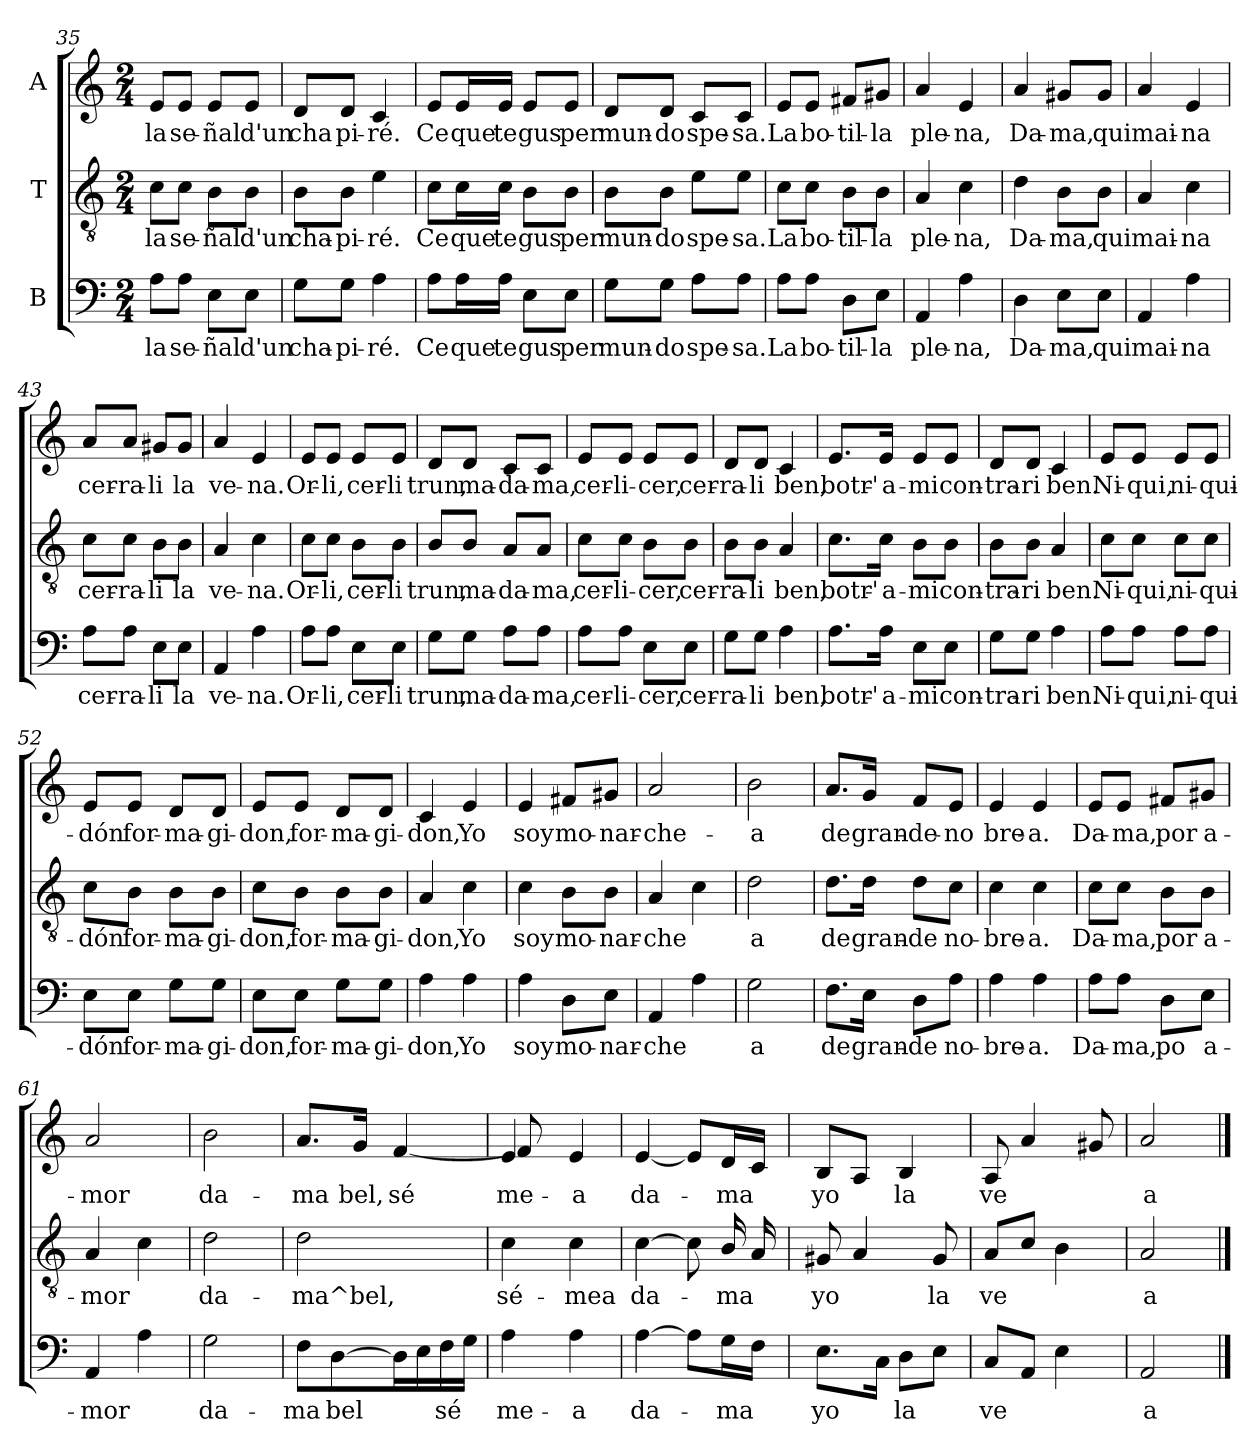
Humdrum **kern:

**kern	**text	**kern	**text	**kern	**text
*part3	*part3	*part2	*part2	*part1	*part1
*staff3	*staff3	*staff2	*staff2	*staff1	*staff1
*I"B	*	*I"T	*	*I"A	*
*clefF4	*	*clefGv2	*	*clefG2	*
*k[]	*	*k[]	*	*	*
*C:	*	*C:	*	*	*
*M2/4	*	*M2/4	*	*M2/4	*
=35	=35	=35	=35	=35	=35
!	!LO:LY:b:cj	!	!LO:LY:b:cj	!	!LO:LY:b:cj
8A\L	la	8c\L	la	8e/L	la
!	!LO:LY:b:cj	!	!LO:LY:b:cj	!	!LO:LY:b:cj
8A\J	se-	8c\J	se-	8e/J	se-
!	!LO:LY:b:cj	!	!LO:LY:b:cj	!	!LO:LY:b:cj
8E\L	-ñal	8B\L	-ñal	8e/L	-ñal
!	!LO:LY:b:cj	!	!LO:LY:b:cj	!	!LO:LY:b:cj
8E\J	d'un	8B\J	d'un	8e/J	d'un
!!LO:PB:g=z
=36	=36	=36	=36	=36	=36
!	!LO:LY:b:cj	!	!LO:LY:b:cj	!	!LO:LY:b:cj
8G\L	cha-	8B\L	cha-	8d/L	cha
!	!LO:LY:b:cj	!	!LO:LY:b:cj	!	!LO:LY:b:cj
8G\J	-pi-	8B\J	-pi-	8d/J	pi-
!	!LO:LY:b:cj	!	!LO:LY:b:cj	!	!LO:LY:b:cj
4A\	-ré.	4e\	-ré.	4c/	-ré.
=37	=37	=37	=37	=37	=37
!	!LO:LY:b:cj	!	!LO:LY:b:cj	!	!LO:LY:b:cj
8A\L	Ce	8c\L	Ce	8e/L	Ce
!	!LO:LY:b:cj	!	!LO:LY:b:cj	!	!LO:LY:b:cj
16A\	que	16c\	que	16e/	que
!	!LO:LY:b:cj	!	!LO:LY:b:cj	!	!LO:LY:b:cj
16A\J	te	16c\J	te	16e/J	te
!	!LO:LY:b:cj	!	!LO:LY:b:cj	!	!LO:LY:b:cj
8E\L	gus	8B\L	gus	8e/L	gus
!	!LO:LY:b:cj	!	!LO:LY:b:cj	!	!LO:LY:b:cj
8E\J	per	8B\J	per	8e/J	per
=38	=38	=38	=38	=38	=38
!	!LO:LY:b:cj	!	!LO:LY:b:cj	!	!LO:LY:b:cj
8G\L	mun-	8B\L	mun-	8d/L	mun-
!	!LO:LY:b:cj	!	!LO:LY:b:cj	!	!LO:LY:b:cj
8G\J	-do	8B\J	-do	8d/J	-do
!	!LO:LY:b:cj	!	!LO:LY:b:cj	!	!LO:LY:b:cj
8A\L	spe-	8e\L	spe-	8c/L	spe-
!	!LO:LY:b:cj	!	!LO:LY:b:cj	!	!LO:LY:b:cj
8A\J	-sa.	8e\J	-sa.	8c/J	-sa.
=39	=39	=39	=39	=39	=39
!	!LO:LY:b:cj	!	!LO:LY:b:cj	!	!LO:LY:b:cj
8A\L	La	8c\L	La	8e/L	La
!	!LO:LY:b:cj	!	!LO:LY:b:cj	!	!LO:LY:b:cj
8A\J	bo-	8c\J	bo-	8e/J	bo-
!	!LO:LY:b:cj	!	!LO:LY:b:cj	!	!LO:LY:b:cj
8D\L	-til-	8B\L	-til-	8f#X/L	-til-
!	!LO:LY:b:cj	!	!LO:LY:b:cj	!	!LO:LY:b:cj
8E\J	-la	8B\J	-la	8g#X/J	-la
=40	=40	=40	=40	=40	=40
!	!LO:LY:b:cj	!	!LO:LY:b:cj	!	!LO:LY:b:cj
4AA/	ple-	4A/	ple-	4a/	ple-
!	!LO:LY:b:cj	!	!LO:LY:b:cj	!	!LO:LY:b:cj
4A\	-na,	4c\	-na,	4e/	-na,
=41	=41	=41	=41	=41	=41
!	!LO:LY:b:cj	!	!LO:LY:b:cj	!	!LO:LY:b:cj
4D\	Da-	4d\	Da-	4a/	Da-
!	!LO:LY:b:cj	!	!LO:LY:b:cj	!	!LO:LY:b:cj
8E\L	-ma,	8B\L	-ma,	8g#X/L	-ma,
!	!LO:LY:b:cj	!	!LO:LY:b:cj	!	!LO:LY:b:cj
8E\J	qui	8B\J	qui	8g#/J	qui
=42	=42	=42	=42	=42	=42
!	!LO:LY:b:cj	!	!LO:LY:b:cj	!	!LO:LY:b:cj
4AA/	mai-	4A/	mai-	4a/	mai-
!	!LO:LY:b:cj	!	!LO:LY:b:cj	!	!LO:LY:b:cj
4A\	-na	4c\	-na	4e/	-na
!!LO:LB:g=z
=43	=43	=43	=43	=43	=43
!	!LO:LY:b:cj	!	!LO:LY:b:cj	!	!LO:LY:b:cj
8A\L	cer-	8c\L	cer-	8a/L	cer-
!	!LO:LY:b:cj	!	!LO:LY:b:cj	!	!LO:LY:b:cj
8A\J	-ra-	8c\J	-ra-	8a/J	-ra-
!	!LO:LY:b:cj	!	!LO:LY:b:cj	!	!LO:LY:b:cj
8E\L	-li	8B\L	-li	8g#X/L	-li
!	!LO:LY:b:cj	!	!LO:LY:b:cj	!	!LO:LY:b:cj
8E\J	la	8B\J	la	8g#/J	la
=44	=44	=44	=44	=44	=44
!	!LO:LY:b:cj	!	!LO:LY:b:cj	!	!LO:LY:b:cj
4AA/	ve-	4A/	ve-	4a/	ve-
!	!LO:LY:b:cj	!	!LO:LY:b:cj	!	!LO:LY:b:cj
4A\	-na.	4c\	-na.	4e/	-na.
=45	=45	=45	=45	=45	=45
!	!LO:LY:b:cj	!	!LO:LY:b:cj	!	!LO:LY:b:cj
8A\L	Or-	8c\L	Or-	8e/L	Or-
!	!LO:LY:b:cj	!	!LO:LY:b:cj	!	!LO:LY:b:cj
8A\J	-li,	8c\J	-li,	8e/J	-li,
!	!LO:LY:b:cj	!	!LO:LY:b:cj	!	!LO:LY:b:cj
8E\L	cer-	8B\L	cer-	8e/L	cer-
!	!LO:LY:b:cj	!	!LO:LY:b:cj	!	!LO:LY:b:cj
8E\J	-li	8B\J	-li	8e/J	-li
=46	=46	=46	=46	=46	=46
!	!LO:LY:b:cj	!	!LO:LY:b:cj	!	!LO:LY:b:cj
8G\L	trun,	8B/L	trun,	8d/L	trun,
!	!LO:LY:b:cj	!	!LO:LY:b:cj	!	!LO:LY:b:cj
8G\J	ma-	8B/J	ma-	8d/J	ma-
!	!LO:LY:b:cj	!	!LO:LY:b:cj	!	!LO:LY:b:cj
8A\L	-da-	8A/L	-da-	8c/L	-da-
!	!LO:LY:b:cj	!	!LO:LY:b:cj	!	!LO:LY:b:cj
8A\J	-ma,	8A/J	-ma,	8c/J	-ma,
=47	=47	=47	=47	=47	=47
!	!LO:LY:b:cj	!	!LO:LY:b:cj	!	!LO:LY:b:cj
8A\L	cer-	8c\L	cer-	8e/L	cer-
!	!LO:LY:b:cj	!	!LO:LY:b:cj	!	!LO:LY:b:cj
8A\J	-li-	8c\J	-li-	8e/J	-li-
!	!LO:LY:b:cj	!	!LO:LY:b:cj	!	!LO:LY:b:cj
8E\L	-cer,	8B\L	-cer,	8e/L	-cer,
!	!LO:LY:b:cj	!	!LO:LY:b:cj	!	!LO:LY:b:cj
8E\J	cer-	8B\J	cer-	8e/J	cer-
=48	=48	=48	=48	=48	=48
!	!LO:LY:b:cj	!	!LO:LY:b:cj	!	!LO:LY:b:cj
8G\L	-ra-	8B\L	-ra-	8d/L	-ra-
!	!LO:LY:b:cj	!	!LO:LY:b:cj	!	!LO:LY:b:cj
8G\J	-li	8B\J	-li	8d/J	-li
!	!LO:LY:b:cj	!	!LO:LY:b:cj	!	!LO:LY:b:cj
4A\	ben,	4A/	ben,	4c/	ben,
=49	=49	=49	=49	=49	=49
!	!LO:LY:b:cj	!	!LO:LY:b:cj	!	!LO:LY:b:cj
8.A\L	botr'-	8.c\L	botr'-	8.e/L	botr'-
!	!LO:LY:b:cj	!	!LO:LY:b:cj	!	!LO:LY:b:cj
16A\J	-a-	16c\J	-a-	16e/J	-a-
!	!LO:LY:b:cj	!	!LO:LY:b:cj	!	!LO:LY:b:cj
8E\L	-mi	8B\L	-mi	8e/L	-mi
!	!LO:LY:b:cj	!	!LO:LY:b:cj	!	!LO:LY:b:cj
8E\J	con-	8B\J	con-	8e/J	con-
!!LO:LB:g=z
=50	=50	=50	=50	=50	=50
!	!LO:LY:b:cj	!	!LO:LY:b:cj	!	!LO:LY:b:cj
8G\L	-tra-	8B\L	-tra-	8d/L	-tra-
!	!LO:LY:b:cj	!	!LO:LY:b:cj	!	!LO:LY:b:cj
8G\J	-ri	8B\J	-ri	8d/J	-ri
!	!LO:LY:b:cj	!	!LO:LY:b:cj	!	!LO:LY:b:cj
4A\	ben.	4A/	ben.	4c/	ben.
=51	=51	=51	=51	=51	=51
!	!LO:LY:b:cj	!	!LO:LY:b:cj	!	!LO:LY:b:cj
8A\L	Ni-	8c\L	Ni-	8e/L	Ni-
!	!LO:LY:b:cj	!	!LO:LY:b:cj	!	!LO:LY:b:cj
8A\J	-qui,	8c\J	-qui,	8e/J	-qui,
!	!LO:LY:b:cj	!	!LO:LY:b:cj	!	!LO:LY:b:cj
8A\L	ni-	8c\L	ni-	8e/L	ni-
!	!LO:LY:b:cj	!	!LO:LY:b:cj	!	!LO:LY:b:cj
8A\J	-qui-	8c\J	-qui-	8e/J	-qui-
=52	=52	=52	=52	=52	=52
!	!LO:LY:b:cj	!	!LO:LY:b:cj	!	!LO:LY:b:cj
8E\L	-dón	8c\L	-dón	8e/L	-dón
!	!LO:LY:b:cj	!	!LO:LY:b:cj	!	!LO:LY:b:cj
8E\J	for-	8B\J	for-	8e/J	for-
!	!LO:LY:b:cj	!	!LO:LY:b:cj	!	!LO:LY:b:cj
8G\L	-ma-	8B\L	-ma-	8d/L	-ma-
!	!LO:LY:b:cj	!	!LO:LY:b:cj	!	!LO:LY:b:cj
8G\J	-gi-	8B\J	-gi-	8d/J	-gi-
=53	=53	=53	=53	=53	=53
!	!LO:LY:b:cj	!	!LO:LY:b:cj	!	!LO:LY:b:cj
8E\L	-don,	8c\L	-don,	8e/L	-don,
!	!LO:LY:b:cj	!	!LO:LY:b:cj	!	!LO:LY:b:cj
8E\J	for-	8B\J	for-	8e/J	for-
!	!LO:LY:b:cj	!	!LO:LY:b:cj	!	!LO:LY:b:cj
8G\L	-ma-	8B\L	-ma-	8d/L	-ma-
!	!LO:LY:b:cj	!	!LO:LY:b:cj	!	!LO:LY:b:cj
8G\J	-gi-	8B\J	-gi-	8d/J	-gi-
=54	=54	=54	=54	=54	=54
!	!LO:LY:b:cj	!	!LO:LY:b:cj	!	!LO:LY:b:cj
4A\	-don,	4A/	-don,	4c/	-don,
!	!LO:LY:b:cj	!	!LO:LY:b:cj	!	!LO:LY:b:cj
4A\	Yo	4c\	Yo	4e/	Yo
=55	=55	=55	=55	=55	=55
!	!LO:LY:b:cj	!	!LO:LY:b:cj	!	!LO:LY:b:cj
4A\	soy	4c\	soy	4e/	soy
!	!LO:LY:b:cj	!	!LO:LY:b:cj	!	!LO:LY:b:cj
8D\L	mo-	8B\L	mo-	8f#X/L	mo-
!	!LO:LY:b:cj	!	!LO:LY:b:cj	!	!LO:LY:b:cj
8E\J	-nar-	8B\J	-nar-	8g#X/J	-nar-
=56	=56	=56	=56	=56	=56
!	!LO:LY:b:cj	!	!LO:LY:b:cj	!	!LO:LY:b:cj
4AA/	-che-	4A/	-che-	2a/	-che-
!	!LO:LY:b:cj	!	!LO:LY:b:cj	!	!
4A\	--	4c\	--	.	.
!!LO:LB:g=z
=57	=57	=57	=57	=57	=57
!	!LO:LY:b:cj	!	!LO:LY:b:cj	!	!LO:LY:b:cj
2G\	-a	2d\	-a	2b\	-a
=58	=58	=58	=58	=58	=58
!	!LO:LY:b:cj	!	!LO:LY:b:cj	!	!LO:LY:b:cj
8.F\L	de	8.d\L	de	8.a/L	de
!	!LO:LY:b:cj	!	!LO:LY:b:cj	!	!LO:LY:b:cj
16E\J	gran-	16d\J	gran-	16g/J	gran-
!	!LO:LY:b:cj	!	!LO:LY:b:cj	!	!LO:LY:b:cj
8D\L	-de	8d\L	-de	8f/L	-de-
!	!LO:LY:b:cj	!	!LO:LY:b:cj	!	!LO:LY:b:cj
8A\J	no-	8c\J	no-	8e/J	-no
=59	=59	=59	=59	=59	=59
!	!LO:LY:b:cj	!	!LO:LY:b:cj	!	!LO:LY:b:cj
4A\	-bre-	4c\	-bre-	4e/	bre-
!	!LO:LY:b:cj	!	!LO:LY:b:cj	!	!LO:LY:b:cj
4A\	-a.	4c\	-a.	4e/	-a.
=60	=60	=60	=60	=60	=60
!	!LO:LY:b:cj	!	!LO:LY:b:cj	!	!LO:LY:b:cj
8A\L	Da-	8c\L	Da-	8e/L	Da-
!	!LO:LY:b:cj	!	!LO:LY:b:cj	!	!LO:LY:b:cj
8A\J	-ma,	8c\J	-ma,	8e/J	-ma,
!	!LO:LY:b:cj	!	!LO:LY:b:cj	!	!LO:LY:b:cj
8D\L	po	8B\L	por	8f#X/L	por
!	!LO:LY:b:cj	!	!LO:LY:b:cj	!	!LO:LY:b:cj
8E\J	a-	8B\J	a-	8g#X/J	a-
=61	=61	=61	=61	=61	=61
!	!LO:LY:b:cj	!	!LO:LY:b:cj	!	!LO:LY:b:cj
4AA/	-mor	4A/	-mor	2a/	-mor
!	!LO:LY:b:cj	!	!LO:LY:b:cj	!	!
4A\	-	4c\	-	.	.
=62	=62	=62	=62	=62	=62
!	!LO:LY:b:cj	!	!LO:LY:b:cj	!	!LO:LY:b:cj
2G\	-da-	2d\	-da-	2b\	da-
=63	=63	=63	=63	=63	=63
!	!LO:LY:b:cj	!	!LO:LY:b:cj	!	!LO:LY:b:cj
8F\L	-ma	2d\	-ma^bel,	8.a/L	-ma
!	!LO:LY:b:cj	!	!	!	!
[>8D\	-bel	.	.	.	.
!	!	!	!	!	!LO:LY:b:cj
.	.	.	.	16g/J	bel,
!	!	!	!	!	!LO:LY:b:cj
16D\]	.	.	.	[<4f/	sé
!	!LO:LY:b:cj	!	!	!	!
16E\	-	.	.	.	.
!	!LO:LY:b:cj	!	!	!	!
16F\	-sé-	.	.	.	.
!	!LO:LY:b:cj	!	!	!	!
16G\J	--	.	.	.	.
!!LO:LB:g=z
=64	=64	=64	=64	=64	=64
!	!LO:LY:b:cj	!	!LO:LY:b:cj	!	!LO:LY:b:cj
*	*	*	*	*^	*
4A\	me-	4c\	sé-	4e/	8f/]	me-
.	.	.	.	.	4.ryy	.
!	!LO:LY:b:cj	!	!LO:LY:b:cj	!	!	!LO:LY:b:cj
4A\	-a	4c\	-mea	4e/	.	-a
*	*	*	*	*v	*v	*
=65	=65	=65	=65	=65	=65
!	!LO:LY:b:cj	!	!LO:LY:b:cj	!	!LO:LY:b:cj
[>4A\	da-	[>4c\	da-	[<4e/	da-
8A\L]	.	8c\L]	.	8e/L]	.
!	!LO:LY:b:cj	!	!LO:LY:b:cj	!	!LO:LY:b:cj
16G\	-ma	16B/L	-ma	16d/	-ma
!	!LO:LY:b:cj	!	!LO:LY:b:cj	!	!LO:LY:b:cj
16F\J	-	16A/J	-	16c/J	-
=66	=66	=66	=66	=66	=66
!	!LO:LY:b:cj	!	!LO:LY:b:cj	!	!LO:LY:b:cj
8.E\L	-yo	8G#X/	-yo	8B/L	-yo
!	!	!	!LO:LY:b:cj	!	!LO:LY:b:cj
.	.	4A/	-	8A/J	-
!	!LO:LY:b:cj	!	!	!	!
16C\J	-	.	.	.	.
!	!LO:LY:b:cj	!	!	!	!LO:LY:b:cj
8D\L	-la	.	.	4B/	-la
!	!LO:LY:b:cj	!	!LO:LY:b:cj	!	!
8E\J	-	8G#/	-la	.	.
=67	=67	=67	=67	=67	=67
*	*	*	*	*MM146	*
!	!LO:LY:b:cj	!	!LO:LY:b:cj	!	!LO:LY:b:cj
8C/L	-ve	8A/L	ve	8A/	ve
!	!LO:LY:b:cj	!	!LO:LY:b:cj	!	!LO:LY:b:cj
8AA/J	-	8c/J	-	4a/	-
!	!LO:LY:b:cj	!	!LO:LY:b:cj	!	!
4E\	--	4B\	--	.	.
!	!	!	!	!	!LO:LY:b:cj
.	.	.	.	8g#X/	--
=68	=68	=68	=68	=68	=68
!	!LO:LY:b:cj	!	!LO:LY:b:cj	!	!LO:LY:b:cj
2AA/	-a	2A/	-a	2a/	-a
==	==	==	==	==	==
*-	*-	*-	*-	*-	*-
